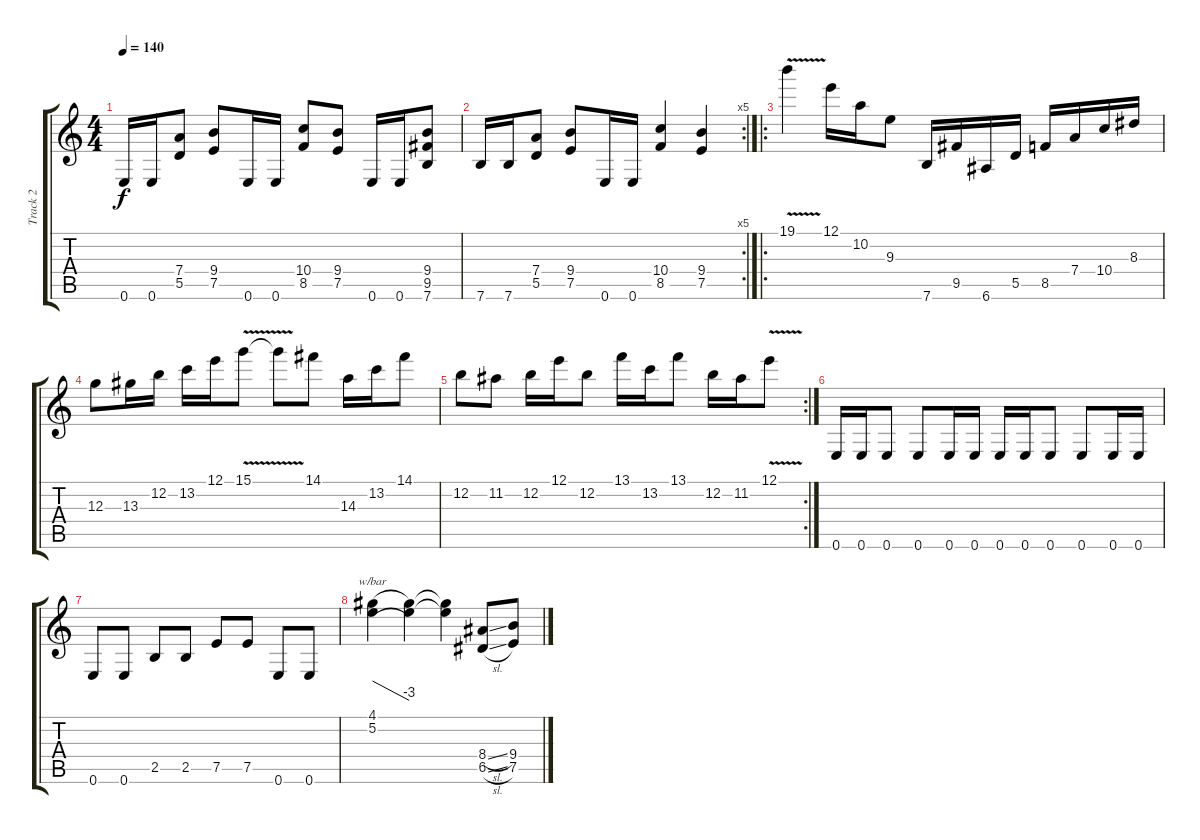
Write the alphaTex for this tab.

\track ("Track 2" "Track 2") {instrument distortionguitar}
\staff {score tabs}
\tuning (E4 B3 G3 D3 A2 E2) {hide}
\ts (4 4)
\tempo 140
\clef g2
\ks c
0.6.16{dy f} 0.6.16 (7.4 5.5).8 (9.4 7.5).8 0.6.16 0.6.16 (10.4 8.5).8 (9.4 7.5).8 0.6.16 0.6.16 (9.4 9.5 7.6).8 |
\rc 5
7.6.16 7.6.16 (7.4 5.5).8 (9.4 7.5).8 0.6.16 0.6.16 (10.4 8.5).4 (9.4 7.5).4 |
\ro
19.1{v}.4 12.1.16 10.2.16 9.3.8 7.6.16 9.5.16 6.6.16 5.5.16 8.5.16 7.4.16 10.4.16 8.3.16 |
12.3.8 13.3.16 12.2.16 13.2.16 12.1.16 15.1{v}.8 15.1{t}.8 14.1.8 14.3.16 13.2.16 14.1.8 |
\rc 2
12.2.8 11.2.8 12.2.16 12.1.16 12.2.8 13.1.16 13.2.16 13.1.8 12.2.16 11.2.16 12.1{v}.8 |
0.6.16 0.6.16 0.6.8 0.6.8 0.6.16 0.6.16 0.6.16 0.6.16 0.6.8 0.6.8 0.6.16 0.6.16 |
0.6.8 0.6.8 2.5.8 2.5.8 7.5.8 7.5.8 0.6.8 0.6.8 |
(4.1 5.2).4{tbe (dive default 0 0 60 -12)} (4.1{t} 5.2{t}).4 (4.1{t} 5.2{t}).4 (8.4{sl} 6.5{sl}).8 (9.4 7.5).8
